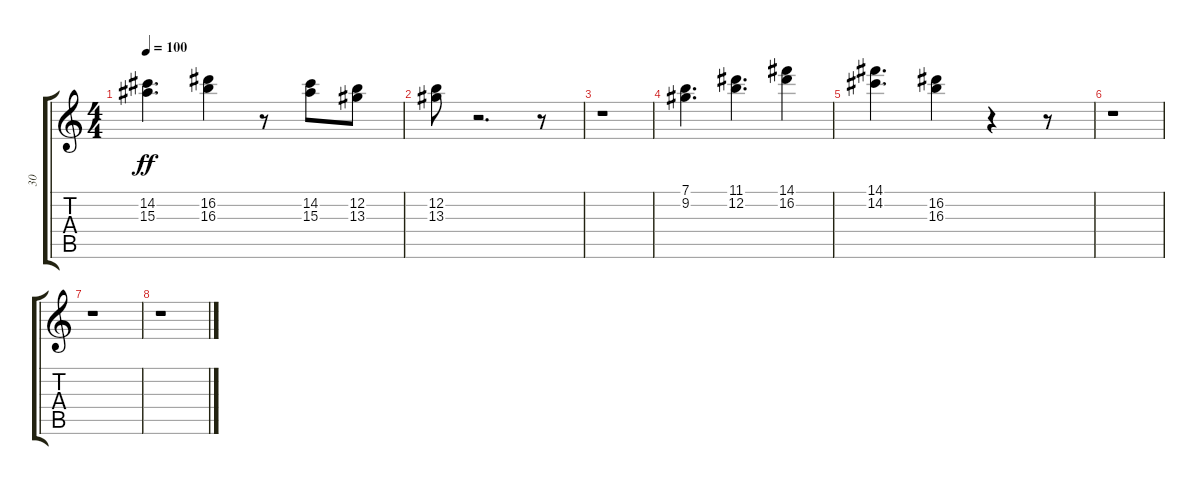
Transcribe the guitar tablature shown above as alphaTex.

\track ("30" "30") {instrument overdrivenguitar}
\staff {score tabs}
\tuning (E4 B3 G3 D3 A2 E2) {hide}
\ts (4 4)
\tempo 100
\clef g2
\ks c
(14.2 15.3).4{d dy ff} (16.2 16.3).4 r.8 (14.2 15.3).8 (12.2 13.3).8 |
(12.2 13.3).8 r.2{d} r.8 |
r.1 |
(7.1 9.2).4{d} (11.1 12.2).4{d} (14.1 16.2).4 |
(14.1 14.2).4{d} (16.2 16.3).4 r.4 r.8 |
r.1 |
r.1 |
r.1
